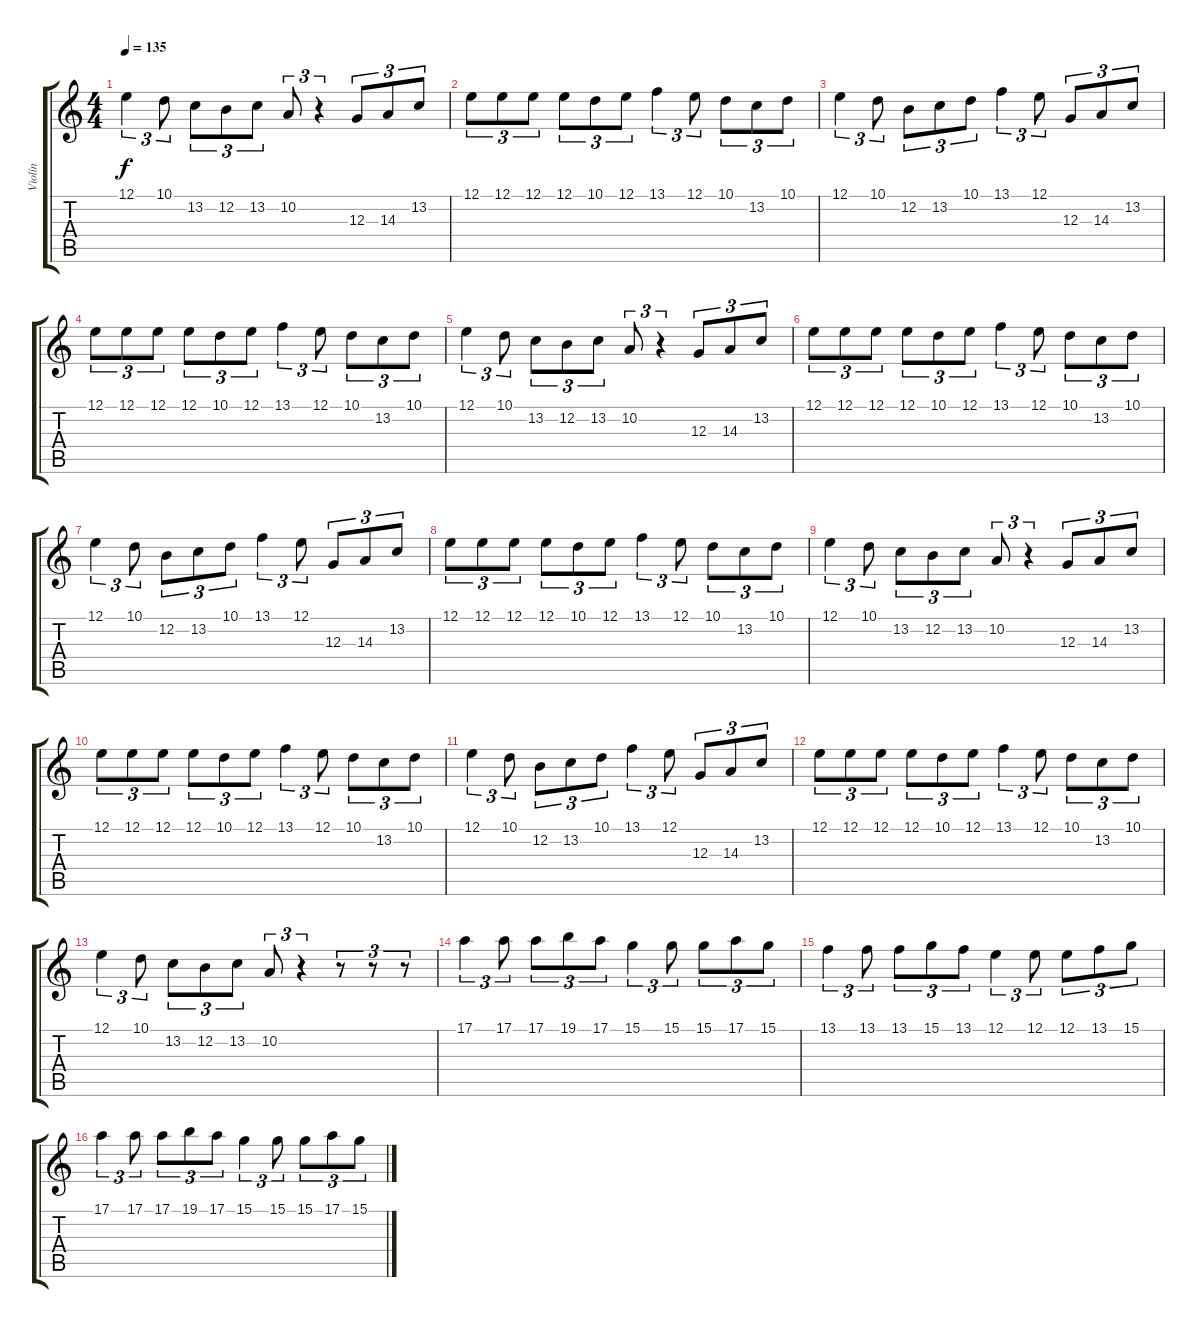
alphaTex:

\track ("Violín" "Violín") {instrument violin}
\staff {score tabs}
\tuning (E4 B3 G3 D3 A2 E2) {hide}
\ts (4 4)
\tempo 135
\clef g2
\ks c
12.1.4{tu (3 2) dy f} 10.1.8{tu (3 2)} 13.2.8{tu (3 2)} 12.2.8{tu (3 2)} 13.2.8{tu (3 2)} 10.2.8{tu (3 2)} r.4{tu (3 2)} 12.3.8{tu (3 2)} 14.3.8{tu (3 2)} 13.2.8{tu (3 2)} |
12.1.8{tu (3 2)} 12.1.8{tu (3 2)} 12.1.8{tu (3 2)} 12.1.8{tu (3 2)} 10.1.8{tu (3 2)} 12.1.8{tu (3 2)} 13.1.4{tu (3 2)} 12.1.8{tu (3 2)} 10.1.8{tu (3 2)} 13.2.8{tu (3 2)} 10.1.8{tu (3 2)} |
12.1.4{tu (3 2)} 10.1.8{tu (3 2)} 12.2.8{tu (3 2)} 13.2.8{tu (3 2)} 10.1.8{tu (3 2)} 13.1.4{tu (3 2)} 12.1.8{tu (3 2)} 12.3.8{tu (3 2)} 14.3.8{tu (3 2)} 13.2.8{tu (3 2)} |
12.1.8{tu (3 2)} 12.1.8{tu (3 2)} 12.1.8{tu (3 2)} 12.1.8{tu (3 2)} 10.1.8{tu (3 2)} 12.1.8{tu (3 2)} 13.1.4{tu (3 2)} 12.1.8{tu (3 2)} 10.1.8{tu (3 2)} 13.2.8{tu (3 2)} 10.1.8{tu (3 2)} |
12.1.4{tu (3 2)} 10.1.8{tu (3 2)} 13.2.8{tu (3 2)} 12.2.8{tu (3 2)} 13.2.8{tu (3 2)} 10.2.8{tu (3 2)} r.4{tu (3 2)} 12.3.8{tu (3 2)} 14.3.8{tu (3 2)} 13.2.8{tu (3 2)} |
12.1.8{tu (3 2)} 12.1.8{tu (3 2)} 12.1.8{tu (3 2)} 12.1.8{tu (3 2)} 10.1.8{tu (3 2)} 12.1.8{tu (3 2)} 13.1.4{tu (3 2)} 12.1.8{tu (3 2)} 10.1.8{tu (3 2)} 13.2.8{tu (3 2)} 10.1.8{tu (3 2)} |
12.1.4{tu (3 2)} 10.1.8{tu (3 2)} 12.2.8{tu (3 2)} 13.2.8{tu (3 2)} 10.1.8{tu (3 2)} 13.1.4{tu (3 2)} 12.1.8{tu (3 2)} 12.3.8{tu (3 2)} 14.3.8{tu (3 2)} 13.2.8{tu (3 2)} |
12.1.8{tu (3 2)} 12.1.8{tu (3 2)} 12.1.8{tu (3 2)} 12.1.8{tu (3 2)} 10.1.8{tu (3 2)} 12.1.8{tu (3 2)} 13.1.4{tu (3 2)} 12.1.8{tu (3 2)} 10.1.8{tu (3 2)} 13.2.8{tu (3 2)} 10.1.8{tu (3 2)} |
12.1.4{tu (3 2)} 10.1.8{tu (3 2)} 13.2.8{tu (3 2)} 12.2.8{tu (3 2)} 13.2.8{tu (3 2)} 10.2.8{tu (3 2)} r.4{tu (3 2)} 12.3.8{tu (3 2)} 14.3.8{tu (3 2)} 13.2.8{tu (3 2)} |
12.1.8{tu (3 2)} 12.1.8{tu (3 2)} 12.1.8{tu (3 2)} 12.1.8{tu (3 2)} 10.1.8{tu (3 2)} 12.1.8{tu (3 2)} 13.1.4{tu (3 2)} 12.1.8{tu (3 2)} 10.1.8{tu (3 2)} 13.2.8{tu (3 2)} 10.1.8{tu (3 2)} |
12.1.4{tu (3 2)} 10.1.8{tu (3 2)} 12.2.8{tu (3 2)} 13.2.8{tu (3 2)} 10.1.8{tu (3 2)} 13.1.4{tu (3 2)} 12.1.8{tu (3 2)} 12.3.8{tu (3 2)} 14.3.8{tu (3 2)} 13.2.8{tu (3 2)} |
12.1.8{tu (3 2)} 12.1.8{tu (3 2)} 12.1.8{tu (3 2)} 12.1.8{tu (3 2)} 10.1.8{tu (3 2)} 12.1.8{tu (3 2)} 13.1.4{tu (3 2)} 12.1.8{tu (3 2)} 10.1.8{tu (3 2)} 13.2.8{tu (3 2)} 10.1.8{tu (3 2)} |
12.1.4{tu (3 2)} 10.1.8{tu (3 2)} 13.2.8{tu (3 2)} 12.2.8{tu (3 2)} 13.2.8{tu (3 2)} 10.2.8{tu (3 2)} r.4{tu (3 2)} r.8{tu (3 2)} r.8{tu (3 2)} r.8{tu (3 2)} |
17.1.4{tu (3 2)} 17.1.8{tu (3 2)} 17.1.8{tu (3 2)} 19.1.8{tu (3 2)} 17.1.8{tu (3 2)} 15.1.4{tu (3 2)} 15.1.8{tu (3 2)} 15.1.8{tu (3 2)} 17.1.8{tu (3 2)} 15.1.8{tu (3 2)} |
13.1.4{tu (3 2)} 13.1.8{tu (3 2)} 13.1.8{tu (3 2)} 15.1.8{tu (3 2)} 13.1.8{tu (3 2)} 12.1.4{tu (3 2)} 12.1.8{tu (3 2)} 12.1.8{tu (3 2)} 13.1.8{tu (3 2)} 15.1.8{tu (3 2)} |
17.1.4{tu (3 2)} 17.1.8{tu (3 2)} 17.1.8{tu (3 2)} 19.1.8{tu (3 2)} 17.1.8{tu (3 2)} 15.1.4{tu (3 2)} 15.1.8{tu (3 2)} 15.1.8{tu (3 2)} 17.1.8{tu (3 2)} 15.1.8{tu (3 2)}
